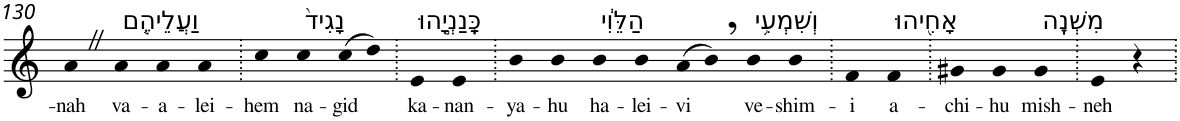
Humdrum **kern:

**kern	**text
*part1	*part1
*staff1	*staff1
*I"Piano	*
*I'Pno	*
!!LO:PB:g=z
*clefG2	*
*k[]	*
=130	=130
!	!LO:LY:b
4aZ	-nah
!LO:TX:a:t=וַעֲלֵיהֶ֤ם	!
!	!LO:LY:b
4a	va-
!	!LO:LY:b
4a	-a-
!	!LO:LY:b
4a	-lei-
=131.	=131.
!	!LO:LY:b
4cc	-hem
!LO:TX:a:t=נָגִיד֙	!
!	!LO:LY:b
4cc	na-
!	!LO:LY:b
(>8cc	-gid
8dd)	.
=132.	=132.
!LO:TX:a:t=כָּֽנַנְיָ֣הוּ	!
!	!LO:LY:b
4e	ka-
!	!LO:LY:b
4e	-nan-
=133.	=133.
!	!LO:LY:b
4b	-ya-
!	!LO:LY:b
4b	-hu
!LO:TX:a:t=הַלֵּוִ֔י	!
!	!LO:LY:b
4b	ha-
!	!LO:LY:b
4b	-lei-
!	!LO:LY:b
(>8a	-vi
8b,)	.
!LO:TX:a:t=וְשִׁמְעִ֥י	!
!	!LO:LY:b
4b	ve-
!	!LO:LY:b
4b	-shim-
=134.	=134.
!	!LO:LY:b
4f	-i
!LO:TX:a:t=אָחִ֖יהוּ	!
!	!LO:LY:b
4f	a-
=135.	=135.
!	!LO:LY:b
4g#X	-chi-
!	!LO:LY:b
4g#	-hu
!LO:TX:a:t=מִשְׁנֶֽה	!
!	!LO:LY:b
4g#	mish-
=136.	=136.
!	!LO:LY:b
4e	-neh
4r	.
=.	=.
*-	*-
